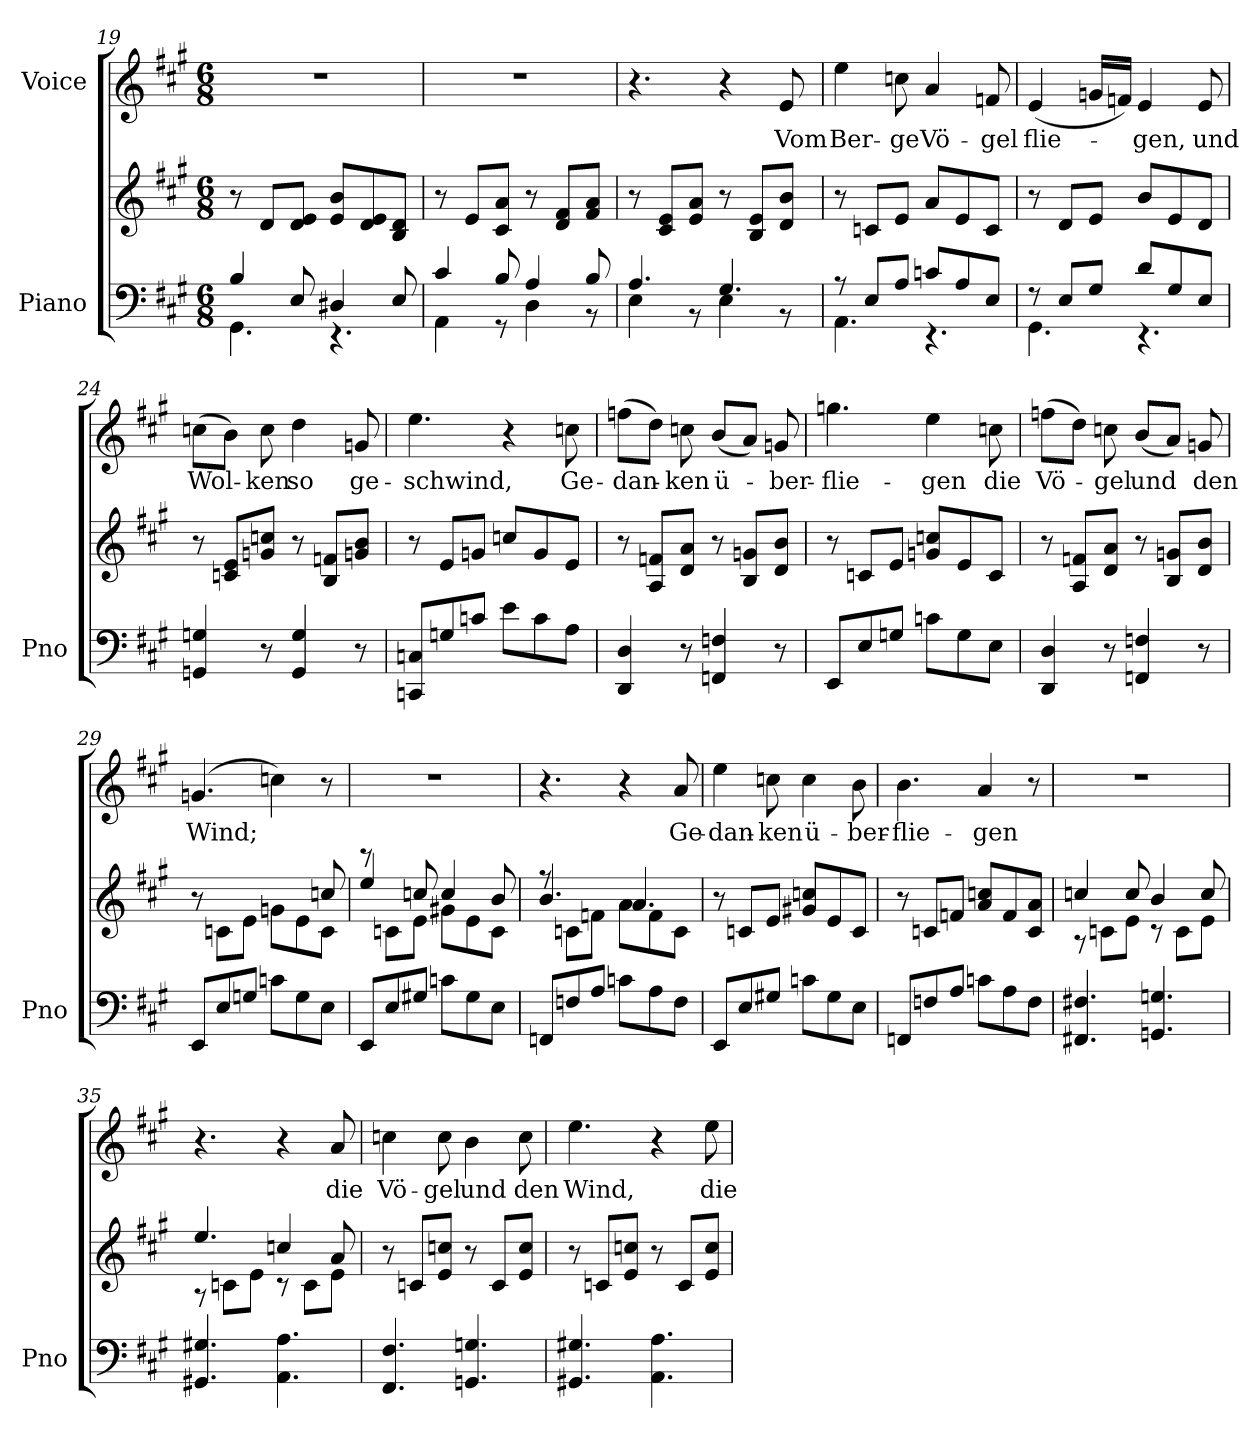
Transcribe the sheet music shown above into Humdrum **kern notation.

**kern	**kern	**kern	**text
*part2	*part2	*part1	*part1
*staff3	*staff2	*staff1	*staff1
*I"Piano	*	*I"Voice	*
*I'Pno	*	*	*
*clefF4	*clefG2	*clefG2	*
*k[f#c#g#]	*k[f#c#g#]	*k[f#c#g#]	*
*M6/8	*M6/8	*M6/8	*
=19	=19	=19	=19
*^	*	*	*
4B/	4.GG#\	8r	2.r	.
.	.	8d/L	.	.
8E/	.	8d/ 8e/J	.	.
4D#X/	4.r	8e/ 8b/L	.	.
.	.	8d/ 8e/	.	.
8E/	.	8B/ 8d/J	.	.
=20	=20	=20	=20	=20
4c#/	4AA\	8r	2.r	.
.	.	8e/L	.	.
8B/	8r	8c#/ 8a/J	.	.
4A/	4D\	8r	.	.
.	.	8d/ 8f#/L	.	.
8B/	8r	8f#/ 8a/J	.	.
=21	=21	=21	=21	=21
4.A/	4E\	8r	4.r	.
.	.	8c#/ 8e/L	.	.
.	8r	8e/ 8a/J	.	.
4.G#/	4E\	8r	4r	.
.	.	8B/ 8e/L	.	.
.	8r	8d/ 8b/J	8e/	Vom
=22	=22	=22	=22	=22
8r	4.AA\	8r	4ee\	Ber-
8E/L	.	8cn/L	.	.
8A/J	.	8e/J	8ccn\	-ge
8cn/L	4.r	8a/L	4a/	Vö-
8A/	.	8e/	.	.
8E/J	.	8c/J	8fn/	-gel
=23	=23	=23	=23	=23
8r	4.GG#\	8r	(4e/	flie-
8E/L	.	8d/L	.	.
8G#/J	.	8e/J	16gn/LL	.
.	.	.	16fn/JJ)	.
8d/L	4.r	8b/L	4e/	-gen,
8G#/	.	8e/	.	.
8E/J	.	8d/J	8e/	und
*v	*v	*	*	*
=24	=24	=24	=24
4GGn/ 4Gn/	8r	(8ccn\L	Wol-
.	8cn/ 8e/L	8b\J)	.
8r	8gn/ 8ccn/J	8cc\	-ken
4GG/ 4G/	8r	4dd\	so
.	8B/ 8fn/L	.	.
8r	8gn/ 8b/J	8gn/	ge-
=25	=25	=25	=25
8CCn/ 8Cn/L	8r	4.ee\	schwind,
8Gn/	8e/L	.	.
8cn/J	8gn/J	.	.
8e\L	8ccn/L	4r	.
8c\	8g/	.	.
8A\J	8e/J	8ccn\	Ge-
=26	=26	=26	=26
4DD/ 4D/	8r	(8ffn\L	-dan-
.	8A/ 8fn/L	8dd\J)	.
8r	8d/ 8a/J	8ccn\	-ken
4FFn/ 4Fn/	8r	(8b/L	ü-
.	8B/ 8gn/L	8a/J)	.
8r	8d/ 8b/J	8gn/	-ber-
=27	=27	=27	=27
8EE/L	8r	4.ggn\	-flie-
8E/	8cn/L	.	.
8Gn/J	8e/J	.	.
8cn\L	8gn/ 8ccn/L	4ee\	-gen
8G\	8e/	.	.
8E\J	8c/J	8ccn\	die
=28	=28	=28	=28
4DD/ 4D/	8r	(8ffn\L	Vö-
.	8A/ 8fn/L	8dd\J)	.
8r	8d/ 8a/J	8ccn\	-gel
4FFn/ 4Fn/	8r	(8b/L	und
.	8B/ 8gn/L	8a/J)	.
8r	8d/ 8b/J	8gn/	den
=29	=29	=29	=29
*	*^	*	*
8EE/L	8r	4.ryy	(<4.gn/	Wind;
8E/	8cn\L	.	.	.
8Gn/J	8e\J	.	.	.
8cn\L	8gn\L	4ryy	4ccn\)	.
8G\	8e\	.	.	.
8E\J	8c\J	8ccn/	8r	.
=30	=30	=30	=30	=30
8EE/L	8r	4ee/	2.r	.
8E/	8cn\L	.	.	.
8G#X/J	8e\J	8ccn/	.	.
8cn\L	8g#X\L	4cc/	.	.
8G#\	8e\	.	.	.
8E\J	8c\J	8b/	.	.
=31	=31	=31	=31	=31
8FFn/L	8r	4.b/	4.r	.
8Fn/	8cn\L	.	.	.
8A/J	8fn\J	.	.	.
8cn\L	8a\L	4.a/	4r	.
8A\	8f\	.	.	.
8F\J	8c\J	.	8a/	Ge-
*	*v	*v	*	*
=32	=32	=32	=32
8EE/L	8r	4ee\	-dan-
8E/	8cn/L	.	.
8G#X/J	8e/J	8ccn\	-ken
8cn\L	8g#X/ 8ccn/L	4cc\	ü-
8G#\	8e/	.	.
8E\J	8c/J	8b\	-ber-
=33	=33	=33	=33
8FFn/L	8r	4.b\	-flie-
8Fn/	8cn/L	.	.
8A/J	8fn/J	.	.
8cn\L	8a/ 8ccn/L	4a/	-gen
8A\	8f/	.	.
8F\J	8c/ 8a/J	8r	.
=34	=34	=34	=34
*	*^	*	*
4.FF#X/ 4.F#X/	4ccn/	8r	2.r	.
.	.	8cn\L	.	.
.	8cc/	8e\J	.	.
4.GGn/ 4.Gn/	4b/	8r	.	.
.	.	8c\L	.	.
.	8cc/	8e\J	.	.
=35	=35	=35	=35	=35
4.GG#X/ 4.G#X/	4.ee/	8r	4.r	.
.	.	8cn\L	.	.
.	.	8e\J	.	.
4.AA\ 4.A\	4ccn/	8r	4r	.
.	.	8c\L	.	.
.	8a/	8e\J	8a/	die
*	*v	*v	*	*
=36	=36	=36	=36
4.FF#/ 4.F#/	8r	4ccn\	Vö-
.	8cn/L	.	.
.	8e/ 8ccn/J	8cc\	-gel
4.GGn/ 4.Gn/	8r	4b\	und
.	8c/L	.	.
.	8e/ 8cc/J	8cc\	den
=37	=37	=37	=37
4.GG#X/ 4.G#X/	8r	4.ee\	Wind,
.	8cn/L	.	.
.	8e/ 8ccn/J	.	.
4.AA\ 4.A\	8r	4r	.
.	8c/L	.	.
.	8e/ 8cc/J	8ee\	die
=	=	=	=
*-	*-	*-	*-
